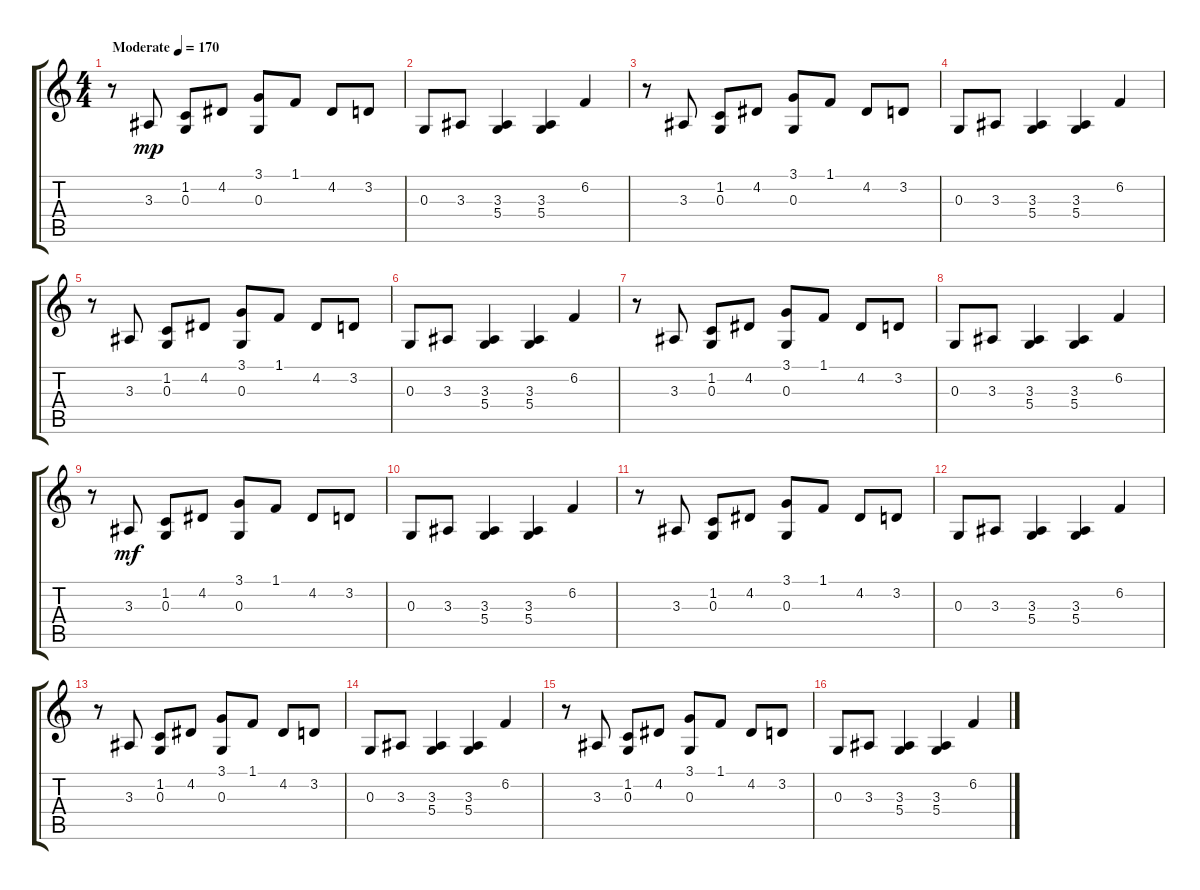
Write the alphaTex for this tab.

\track "" {instrument brightacousticpiano}
\staff {score tabs}
\tuning (E4 B3 G3 D3 A2 E2) {hide}
\ts (4 4)
\tempo (170 "Moderate")
\clef g2
\ks c
r.8{dy mp instrument brightacousticpiano} 3.3.8 (1.2 0.3).8 4.2.8 (3.1 0.3).8 1.1.8 4.2.8 3.2.8 |
0.3.8 3.3.8 (3.3 5.4).4 (3.3 5.4).4 6.2.4 |
r.8 3.3.8 (1.2 0.3).8 4.2.8 (3.1 0.3).8 1.1.8 4.2.8 3.2.8 |
0.3.8 3.3.8 (3.3 5.4).4 (3.3 5.4).4 6.2.4 |
r.8 3.3.8 (1.2 0.3).8 4.2.8 (3.1 0.3).8 1.1.8 4.2.8 3.2.8 |
0.3.8 3.3.8 (3.3 5.4).4 (3.3 5.4).4 6.2.4 |
r.8 3.3.8 (1.2 0.3).8 4.2.8 (3.1 0.3).8 1.1.8 4.2.8 3.2.8 |
0.3.8 3.3.8 (3.3 5.4).4 (3.3 5.4).4 6.2.4 |
r.8 3.3.8{dy mf} (1.2 0.3).8 4.2.8 (3.1 0.3).8 1.1.8 4.2.8 3.2.8 |
0.3.8 3.3.8 (3.3 5.4).4 (3.3 5.4).4 6.2.4 |
r.8 3.3.8 (1.2 0.3).8 4.2.8 (3.1 0.3).8 1.1.8 4.2.8 3.2.8 |
0.3.8 3.3.8 (3.3 5.4).4 (3.3 5.4).4 6.2.4 |
r.8 3.3.8 (1.2 0.3).8 4.2.8 (3.1 0.3).8 1.1.8 4.2.8 3.2.8 |
0.3.8 3.3.8 (3.3 5.4).4 (3.3 5.4).4 6.2.4 |
r.8 3.3.8 (1.2 0.3).8 4.2.8 (3.1 0.3).8 1.1.8 4.2.8 3.2.8 |
0.3.8 3.3.8 (3.3 5.4).4 (3.3 5.4).4 6.2.4
